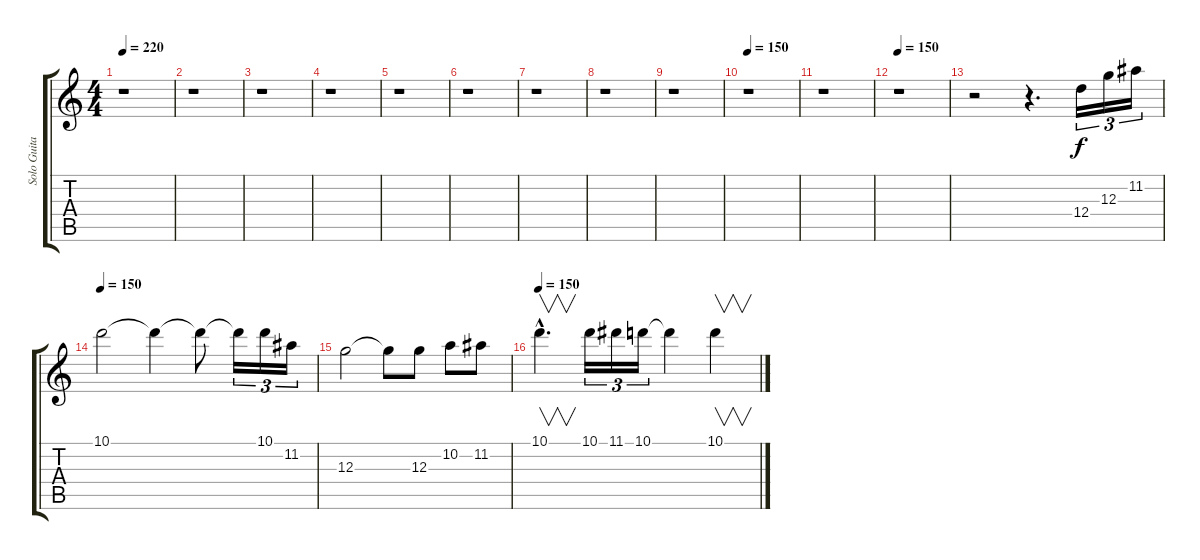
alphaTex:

\track ("Solo Guitar" "Solo Guita") {instrument overdrivenguitar}
\staff {score tabs}
\tuning (E4 B3 G3 D3 A2 E2) {hide}
\ts (4 4)
\tempo 220
\clef g2
\ks c
r.1{dy f} |
r.1 |
r.1 |
r.1 |
r.1 |
r.1 |
r.1 |
r.1 |
r.1 |
\tempo 150
r.1 |
r.1 |
\tempo 150
r.1 |
r.2 r.4{d} 12.4.16{tu (3 2)} 12.3.16{tu (3 2)} 11.2.16{tu (3 2)} |
\tempo 150
10.1.2 10.1{t}.4 10.1{t}.8 10.1{t}.16{tu (3 2)} 10.1.16{tu (3 2)} 11.2.16{tu (3 2)} |
12.3.2 12.3{t}.8 12.3.8 10.2.8 11.2.8 |
\tempo 150
10.1{hac}.4{v d} 10.1.16{tu (3 2)} 11.1.16{tu (3 2)} 10.1.16{tu (3 2)} 10.1{t}.4 10.1.4{v}
